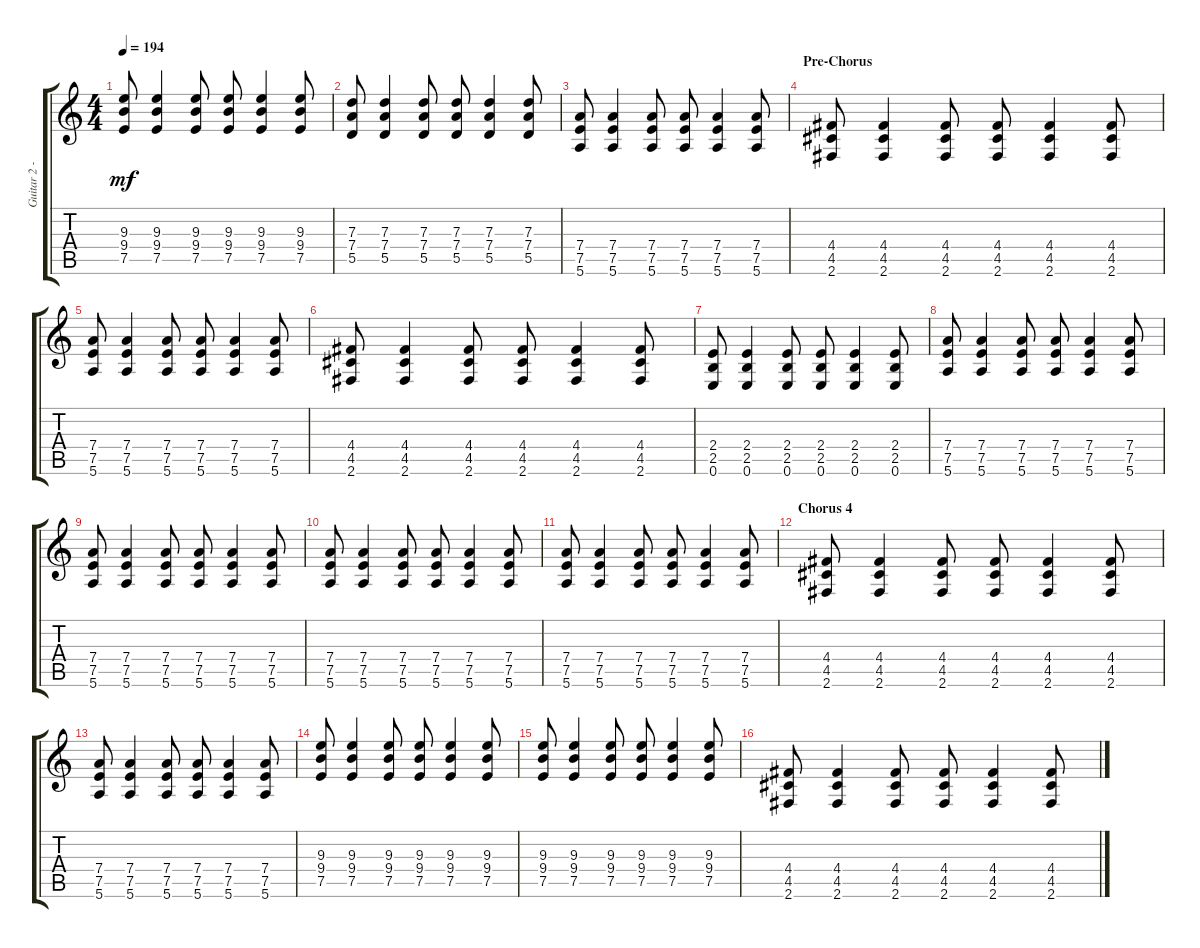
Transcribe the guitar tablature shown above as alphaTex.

\track ("Guitar 2 - Eric Melvin" "Guitar 2 -") {instrument distortionguitar}
\staff {score tabs}
\tuning (E4 B3 G3 D3 A2 E2) {hide}
\ts (4 4)
\tempo 194
\clef g2
\ks c
(9.3 9.4 7.5).8{dy mf} (9.3 9.4 7.5).4 (9.3 9.4 7.5).8 (9.3 9.4 7.5).8 (9.3 9.4 7.5).4 (9.3 9.4 7.5).8 |
(7.3 7.4 5.5).8 (7.3 7.4 5.5).4 (7.3 7.4 5.5).8 (7.3 7.4 5.5).8 (7.3 7.4 5.5).4 (7.3 7.4 5.5).8 |
(7.4 7.5 5.6).8 (7.4 7.5 5.6).4 (7.4 7.5 5.6).8 (7.4 7.5 5.6).8 (7.4 7.5 5.6).4 (7.4 7.5 5.6).8 |
\section ("" "Pre-Chorus")
(4.4 4.5 2.6).8 (4.4 4.5 2.6).4 (4.4 4.5 2.6).8 (4.4 4.5 2.6).8 (4.4 4.5 2.6).4 (4.4 4.5 2.6).8 |
(7.4 7.5 5.6).8 (7.4 7.5 5.6).4 (7.4 7.5 5.6).8 (7.4 7.5 5.6).8 (7.4 7.5 5.6).4 (7.4 7.5 5.6).8 |
(4.4 4.5 2.6).8 (4.4 4.5 2.6).4 (4.4 4.5 2.6).8 (4.4 4.5 2.6).8 (4.4 4.5 2.6).4 (4.4 4.5 2.6).8 |
(2.4 2.5 0.6).8 (2.4 2.5 0.6).4 (2.4 2.5 0.6).8 (2.4 2.5 0.6).8 (2.4 2.5 0.6).4 (2.4 2.5 0.6).8 |
(7.4 7.5 5.6).8 (7.4 7.5 5.6).4 (7.4 7.5 5.6).8 (7.4 7.5 5.6).8 (7.4 7.5 5.6).4 (7.4 7.5 5.6).8 |
(7.4 7.5 5.6).8 (7.4 7.5 5.6).4 (7.4 7.5 5.6).8 (7.4 7.5 5.6).8 (7.4 7.5 5.6).4 (7.4 7.5 5.6).8 |
(7.4 7.5 5.6).8 (7.4 7.5 5.6).4 (7.4 7.5 5.6).8 (7.4 7.5 5.6).8 (7.4 7.5 5.6).4 (7.4 7.5 5.6).8 |
(7.4 7.5 5.6).8 (7.4 7.5 5.6).4 (7.4 7.5 5.6).8 (7.4 7.5 5.6).8 (7.4 7.5 5.6).4 (7.4 7.5 5.6).8 |
\section ("" "Chorus 4")
(4.4 4.5 2.6).8 (4.4 4.5 2.6).4 (4.4 4.5 2.6).8 (4.4 4.5 2.6).8 (4.4 4.5 2.6).4 (4.4 4.5 2.6).8 |
(7.4 7.5 5.6).8 (7.4 7.5 5.6).4 (7.4 7.5 5.6).8 (7.4 7.5 5.6).8 (7.4 7.5 5.6).4 (7.4 7.5 5.6).8 |
(9.3 9.4 7.5).8 (9.3 9.4 7.5).4 (9.3 9.4 7.5).8 (9.3 9.4 7.5).8 (9.3 9.4 7.5).4 (9.3 9.4 7.5).8 |
(9.3 9.4 7.5).8 (9.3 9.4 7.5).4 (9.3 9.4 7.5).8 (9.3 9.4 7.5).8 (9.3 9.4 7.5).4 (9.3 9.4 7.5).8 |
(4.4 4.5 2.6).8 (4.4 4.5 2.6).4 (4.4 4.5 2.6).8 (4.4 4.5 2.6).8 (4.4 4.5 2.6).4 (4.4 4.5 2.6).8
